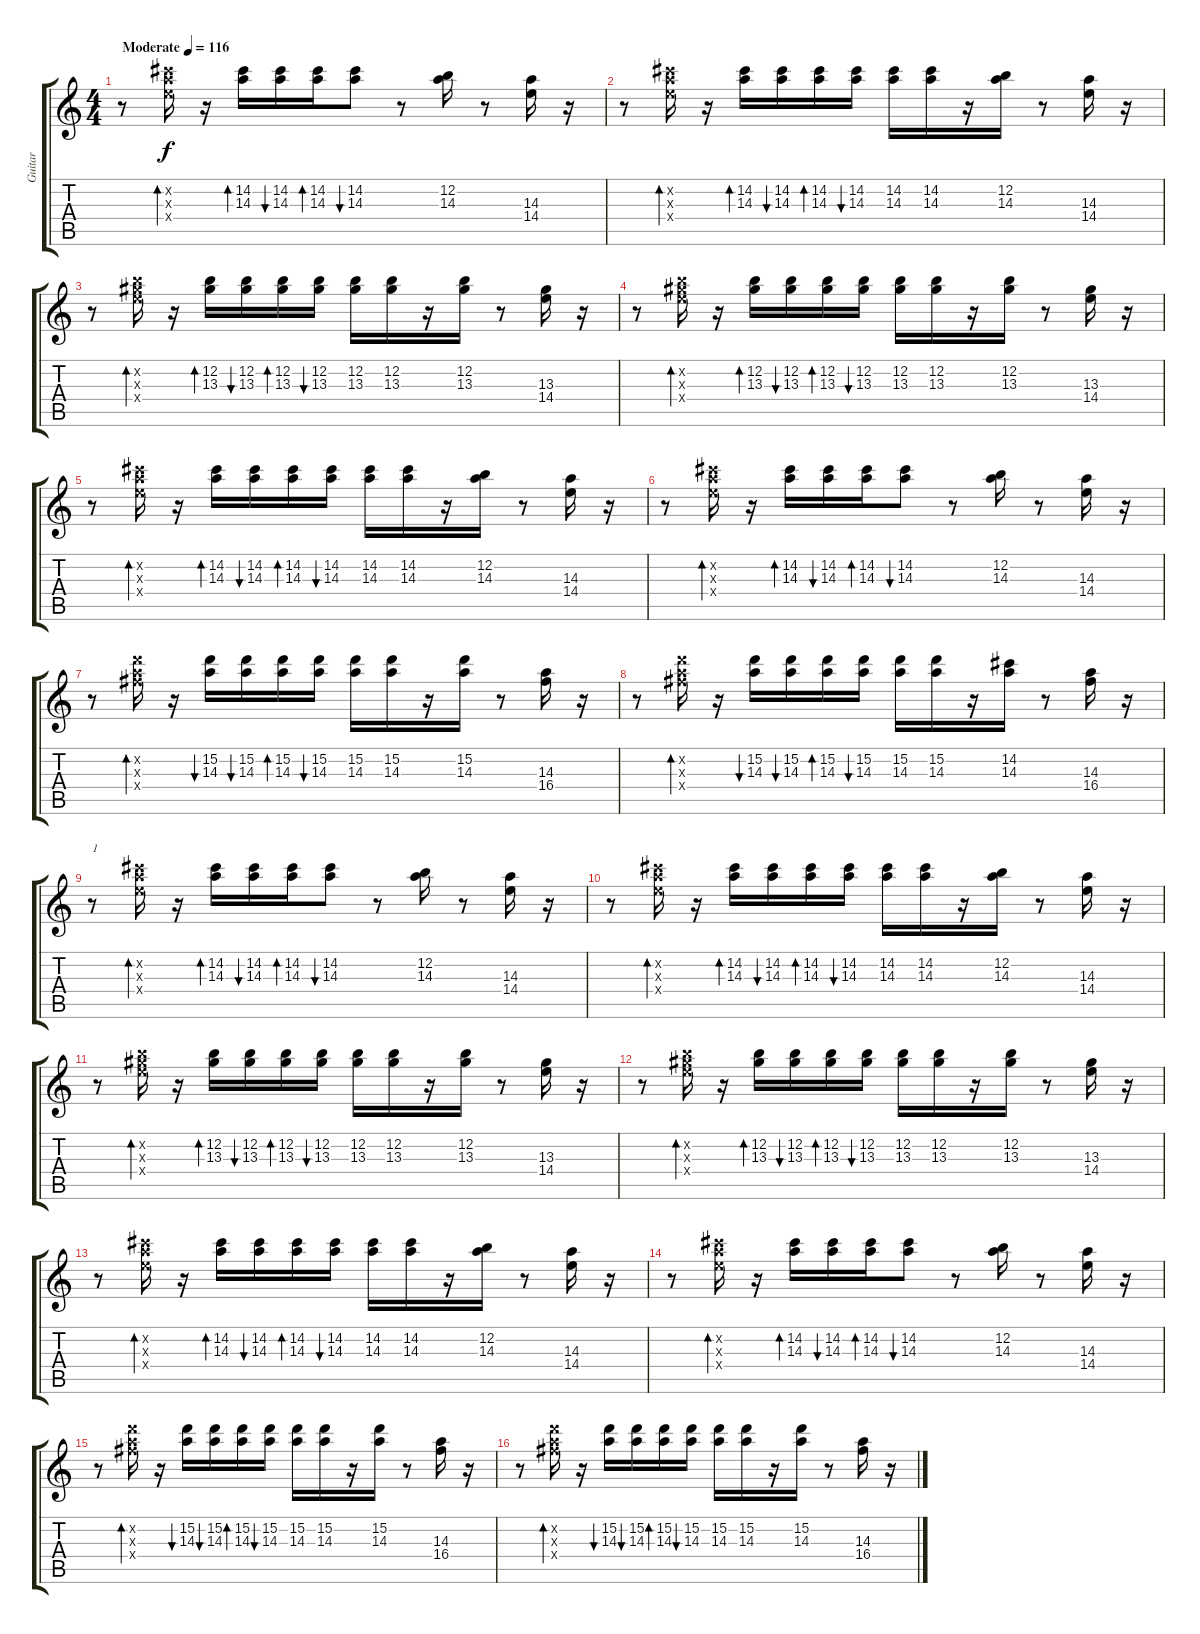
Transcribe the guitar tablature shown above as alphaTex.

\track ("Guitar" "Guitar") {instrument electricguitarclean}
\staff {score tabs}
\tuning (E4 B3 G3 D3 A2 E2) {hide}
\ts (4 4)
\tempo (116 "Moderate")
\clef g2
\ks c
r.8{dy f instrument electricguitarclean} (14.2{x} 14.3{x} 14.4{x}).16{bd 30} r.16 (14.2 14.3).16{bd 30} (14.2 14.3).16{bu 30} (14.2 14.3).16{bd 30} (14.2 14.3).8{bu 30} r.8 (12.2 14.3).16 r.8 (14.3 14.4).16 r.16 |
r.8 (14.2{x} 14.3{x} 14.4{x}).16{bd 30} r.16 (14.2 14.3).16{bd 30} (14.2 14.3).16{bu 30} (14.2 14.3).16{bd 30} (14.2 14.3).16{bu 30} (14.2 14.3).16 (14.2 14.3).16 r.16 (12.2 14.3).16 r.8 (14.3 14.4).16 r.16 |
r.8 (12.2{x} 13.3{x} 14.4{x}).16{bd 30} r.16 (12.2 13.3).16{bd 30} (12.2 13.3).16{bu 30} (12.2 13.3).16{bd 30} (12.2 13.3).16{bu 30} (12.2 13.3).16 (12.2 13.3).16 r.16 (12.2 13.3).16 r.8 (13.3 14.4).16 r.16 |
r.8 (12.2{x} 13.3{x} 14.4{x}).16{bd 30} r.16 (12.2 13.3).16{bd 30} (12.2 13.3).16{bu 30} (12.2 13.3).16{bd 30} (12.2 13.3).16{bu 30} (12.2 13.3).16 (12.2 13.3).16 r.16 (12.2 13.3).16 r.8 (13.3 14.4).16 r.16 |
r.8 (14.2{x} 14.3{x} 14.4{x}).16{bd 30} r.16 (14.2 14.3).16{bd 30} (14.2 14.3).16{bu 30} (14.2 14.3).16{bd 30} (14.2 14.3).16{bu 30} (14.2 14.3).16 (14.2 14.3).16 r.16 (12.2 14.3).16 r.8 (14.3 14.4).16 r.16 |
r.8 (14.2{x} 14.3{x} 14.4{x}).16{bd 30} r.16 (14.2 14.3).16{bd 30} (14.2 14.3).16{bu 30} (14.2 14.3).16{bd 30} (14.2 14.3).8{bu 30} r.8 (12.2 14.3).16 r.8 (14.3 14.4).16 r.16 |
r.8 (15.2{x} 14.3{x} 16.4{x}).16{bd 30} r.16 (15.2 14.3).16{bu 30} (15.2 14.3).16{bu 30} (15.2 14.3).16{bd 30} (15.2 14.3).16{bu 30} (15.2 14.3).16 (15.2 14.3).16 r.16 (15.2 14.3).16 r.8 (14.3 16.4).16 r.16 |
r.8 (15.2{x} 14.3{x} 16.4{x}).16{bd 30} r.16 (15.2 14.3).16{bu 30} (15.2 14.3).16{bu 30} (15.2 14.3).16{bd 30} (15.2 14.3).16{bu 30} (15.2 14.3).16 (15.2 14.3).16 r.16 (14.2 14.3).16 r.8 (14.3 16.4).16 r.16 |
r.8{txt "1"} (14.2{x} 14.3{x} 14.4{x}).16{bd 30} r.16 (14.2 14.3).16{bd 30} (14.2 14.3).16{bu 30} (14.2 14.3).16{bd 30} (14.2 14.3).8{bu 30} r.8 (12.2 14.3).16 r.8 (14.3 14.4).16 r.16 |
r.8 (14.2{x} 14.3{x} 14.4{x}).16{bd 30} r.16 (14.2 14.3).16{bd 30} (14.2 14.3).16{bu 30} (14.2 14.3).16{bd 30} (14.2 14.3).16{bu 30} (14.2 14.3).16 (14.2 14.3).16 r.16 (12.2 14.3).16 r.8 (14.3 14.4).16 r.16 |
r.8 (12.2{x} 13.3{x} 14.4{x}).16{bd 30} r.16 (12.2 13.3).16{bd 30} (12.2 13.3).16{bu 30} (12.2 13.3).16{bd 30} (12.2 13.3).16{bu 30} (12.2 13.3).16 (12.2 13.3).16 r.16 (12.2 13.3).16 r.8 (13.3 14.4).16 r.16 |
r.8 (12.2{x} 13.3{x} 14.4{x}).16{bd 30} r.16 (12.2 13.3).16{bd 30} (12.2 13.3).16{bu 30} (12.2 13.3).16{bd 30} (12.2 13.3).16{bu 30} (12.2 13.3).16 (12.2 13.3).16 r.16 (12.2 13.3).16 r.8 (13.3 14.4).16 r.16 |
r.8 (14.2{x} 14.3{x} 14.4{x}).16{bd 30} r.16 (14.2 14.3).16{bd 30} (14.2 14.3).16{bu 30} (14.2 14.3).16{bd 30} (14.2 14.3).16{bu 30} (14.2 14.3).16 (14.2 14.3).16 r.16 (12.2 14.3).16 r.8 (14.3 14.4).16 r.16 |
r.8 (14.2{x} 14.3{x} 14.4{x}).16{bd 30} r.16 (14.2 14.3).16{bd 30} (14.2 14.3).16{bu 30} (14.2 14.3).16{bd 30} (14.2 14.3).8{bu 30} r.8 (12.2 14.3).16 r.8 (14.3 14.4).16 r.16 |
r.8 (15.2{x} 14.3{x} 16.4{x}).16{bd 30} r.16 (15.2 14.3).16{bu 30} (15.2 14.3).16{bu 30} (15.2 14.3).16{bd 30} (15.2 14.3).16{bu 30} (15.2 14.3).16 (15.2 14.3).16 r.16 (15.2 14.3).16 r.8 (14.3 16.4).16 r.16 |
r.8 (15.2{x} 14.3{x} 16.4{x}).16{bd 30} r.16 (15.2 14.3).16{bu 30} (15.2 14.3).16{bu 30} (15.2 14.3).16{bd 30} (15.2 14.3).16{bu 30} (15.2 14.3).16 (15.2 14.3).16 r.16 (15.2 14.3).16 r.8 (14.3 16.4).16 r.16
